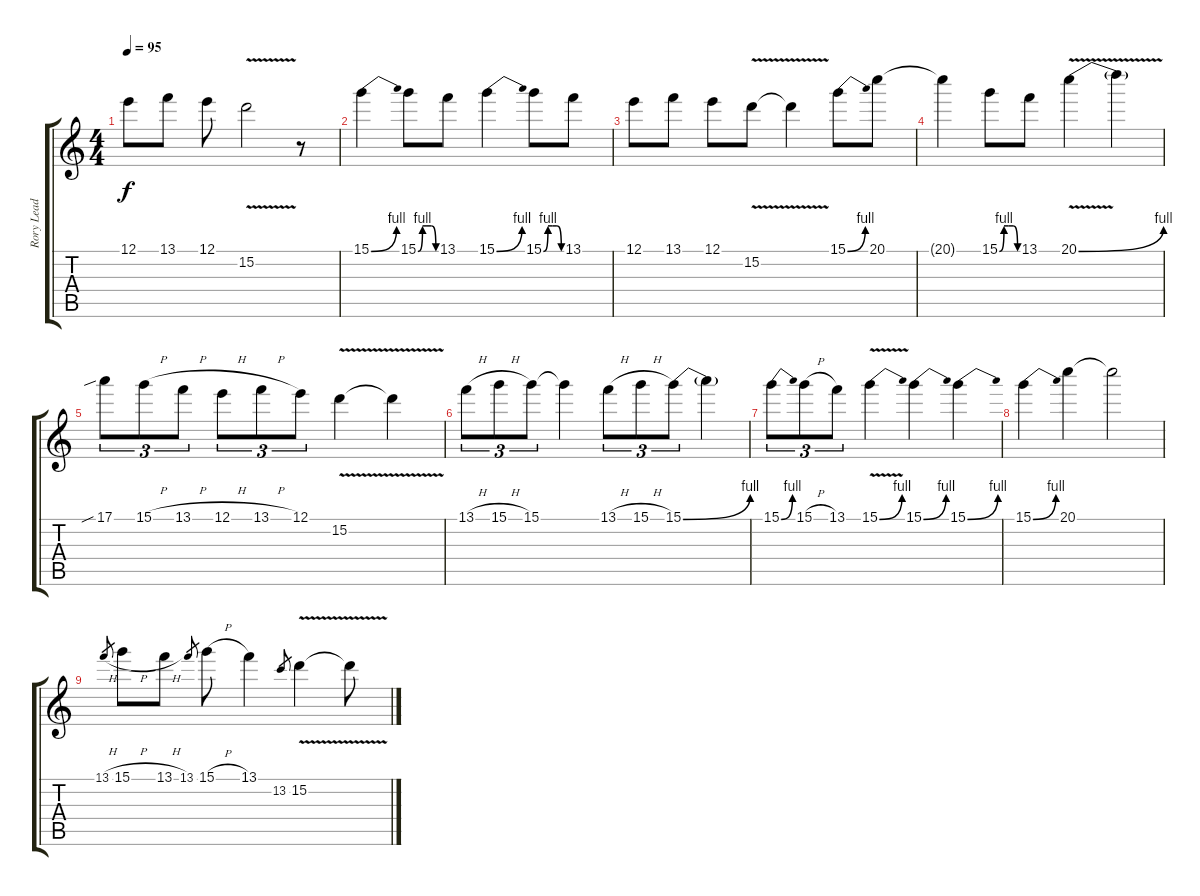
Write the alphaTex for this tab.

\track ("Rory Lead 1" "Rory Lead ") {instrument distortionguitar}
\staff {score tabs}
\tuning (E4 B3 G3 D3 A2 E2) {hide}
\ts (4 4)
\tempo 95
\clef g2
\ks c
12.1.8{dy f} 13.1.8 12.1.8 15.2{v}.2 r.8 |
15.1{be (bend 0 0 60 4)}.4 15.1{be (custom 0 0 15 4 30 4 45 4 60 0)}.8 13.1.8 15.1{be (bend 0 0 60 4)}.4 15.1{be (custom 0 0 15 4 30 4 45 4 60 0)}.8 13.1.8 |
12.1.8 13.1.8 12.1.8 15.2{v}.8 15.2{t}.4 15.1{be (bend 0 0 60 4)}.8 20.1.8 |
20.1{t}.4 15.1{be (custom 0 0 15 4 30 4 45 4 60 0)}.8 13.1.8 20.1{be (bend 0 0 60 4) v}.4 20.1{t}.4 |
17.1{sib}.8{tu (3 2)} 15.1{h}.8{tu (3 2)} 13.1{h}.8{tu (3 2)} 12.1{h}.8{tu (3 2)} 13.1{h}.8{tu (3 2)} 12.1.8{tu (3 2)} 15.2{v}.4 15.2{t}.4 |
13.1{h}.8{tu (3 2)} 15.1{h}.8{tu (3 2)} 15.1.8{tu (3 2)} 15.1{t}.4 13.1{h}.8{tu (3 2)} 15.1{h}.8{tu (3 2)} 15.1{be (bend 0 0 60 4)}.8{tu (3 2)} 15.1{t}.4 |
15.1{be (bend 0 0 60 4)}.8{tu (3 2) volume 10} 15.1{h}.8{tu (3 2)} 13.1.8{tu (3 2)} 15.1{be (bend 0 0 60 4) v}.4 15.1{be (bend 0 0 60 4)}.4 15.1{be (bend 0 0 60 4)}.4 |
15.1{be (bend 0 0 60 4)}.4 20.1.4 20.1{t}.2 |
13.1{h}.8{gr} 15.1{h}.8{volume 0} 13.1{h}.8 13.1.8{gr} 15.1{h}.8 13.1.4 13.2.8{gr} 15.2{v}.4 15.2{t}.8
